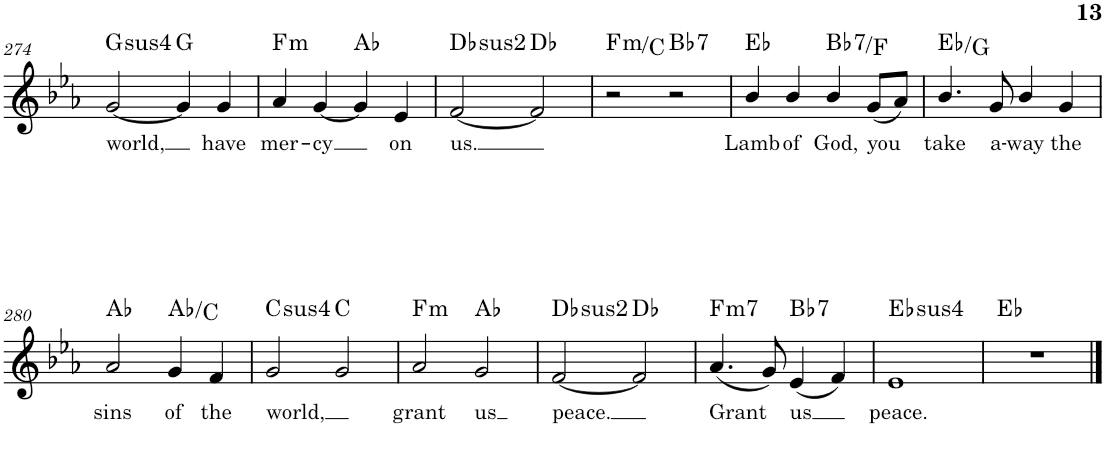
**kern	**text	**harte
*part1	*part1	*part1
*staff1	*staff1	*
*I"Piano	*	*
*I'Pno.	*	*
!!LO:PB:g=z
*clefG2	*	*
*k[b-e-a-]	*	*
*M4/4	*	*
=274	=274	=274
!	!LO:LY:b	!LO:H:kt=4
[2g/	world,	G:sus4
4g/]	.	G:maj
!	!LO:LY:b	!
4g/	have	.
=275	=275	=275
!	!LO:LY:b	!LO:H:kt=m
4a-/	mer-	F:min
!	!LO:LY:b	!
[4g/	-cy	.
4g/]	.	Ab:maj
!	!LO:LY:b	!
4e-/	on	.
=276	=276	=276
!	!LO:LY:b	!LO:H:kt=2
[2f/	us.	Db:(1,2,5)
2f/]	.	Db:maj
=277	=277	=277
!	!	!LO:H:kt=m
2r	.	F:min/5
!	!	!LO:H:kt=7
2r	.	Bb:7
=278	=278	=278
!	!LO:LY:b	!
4b-/	Lamb	Eb:maj
!	!LO:LY:b	!
4b-/	of	.
!	!LO:LY:b	!LO:H:kt=7
4b-/	God,	Bb:7/5
!	!LO:LY:b	!
(8g/L	you	.
8a-/J)	.	.
=279	=279	=279
!	!LO:LY:b	!
4.b-/	take	Eb:maj/3
!	!LO:LY:b	!
8g/	a-	.
!	!LO:LY:b	!
4b-/	-way	.
!	!LO:LY:b	!
4g/	the	.
!!LO:LB:g=z
=280	=280	=280
!	!LO:LY:b	!
2a-/	sins	Ab:maj
!	!LO:LY:b	!
4g/	of	Ab:maj/3
!	!LO:LY:b	!
4f/	the	.
=281	=281	=281
!	!LO:LY:b	!LO:H:kt=4
2g/	world,	C:sus4
2g/	.	C:maj
=282	=282	=282
!	!LO:LY:b	!LO:H:kt=m
2a-/	-grant	F:min
!	!LO:LY:b	!
2g/	us	Ab:maj
=283	=283	=283
!	!LO:LY:b	!LO:H:kt=2
[2f/	peace.	Db:(1,2,5)
2f/]	.	Db:maj
=284	=284	=284
!	!LO:LY:b	!LO:H:kt=m7
(4.a-/	Grant	F:min7
8g/)	.	.
!	!LO:LY:b	!LO:H:kt=7
(4e-/	us	Bb:7
4f/)	.	.
=285	=285	=285
!	!LO:LY:b	!LO:H:kt=4
1e-	peace.	Eb:sus4
=286	=286	=286
1r	.	Eb:maj
==	==	==
*-	*-	*-
